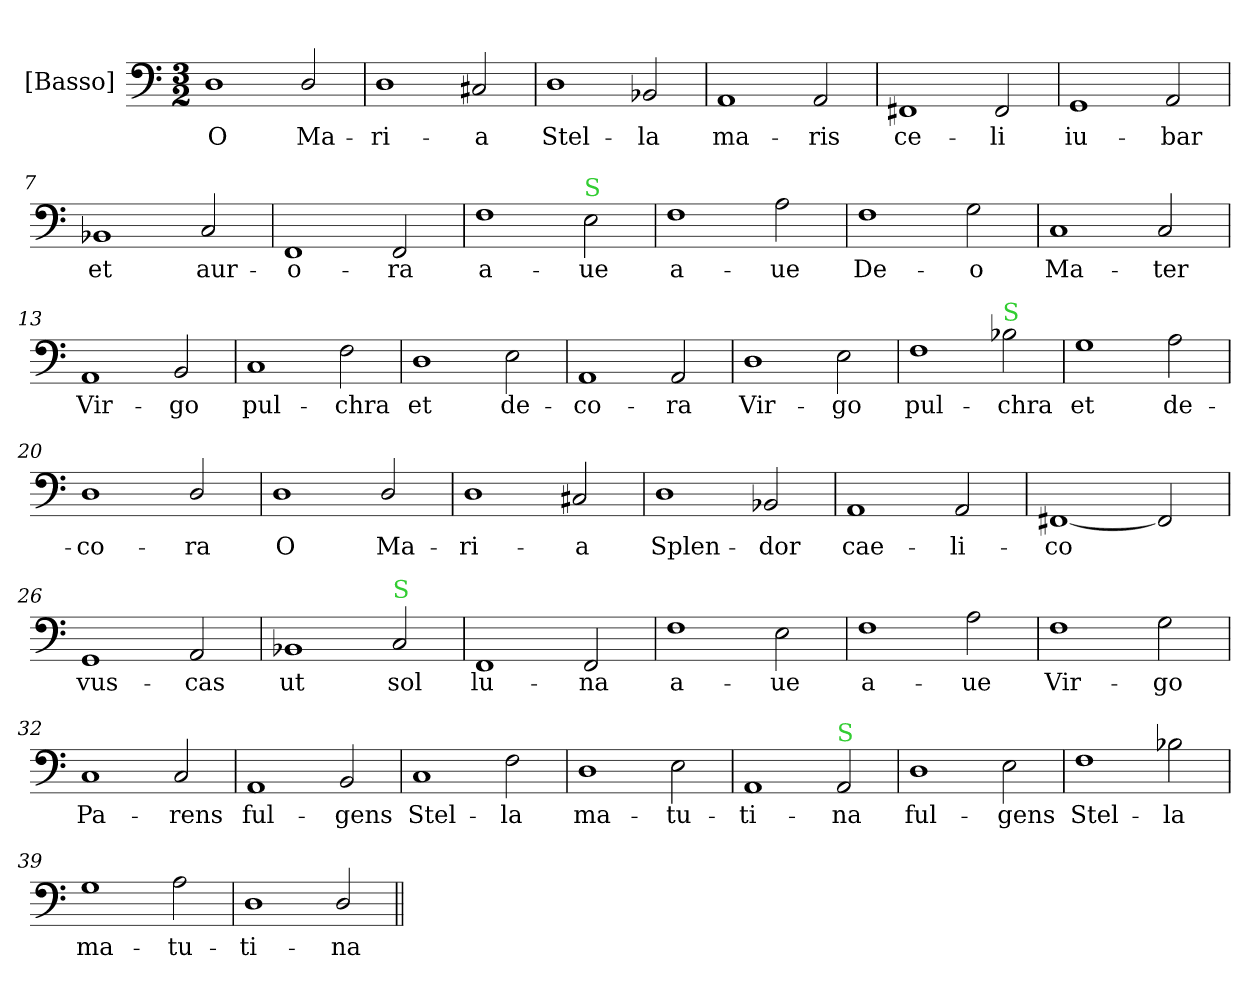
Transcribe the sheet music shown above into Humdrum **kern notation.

**kern	**text
*part1	*part1
*staff1	*staff1
*I"[Basso]	*
*I'B	*
*clefF4	*
*k[]	*
*M3/2	*
=1	=1
1D	O
2D/	Ma-
=2	=2
1D	ri-
2C#X/	-a
=3	=3
1D	Stel-
2BB-X/	-la
=4	=4
1AA	ma-
2AA/	-ris
=5	=5
1FF#X	ce-
2FF#/	-li
=6	=6
1GG	iu-
2AA/	-bar
=7	=7
1BB-X	et
2C/	aur-
=8	=8
1FF	-o-
2FF/	-ra
=9	=9
1F	a-
!LO:TX:a:color=limegreen:t=S	!
2E\	-ue
=10	=10
1F	a-
2A\	-ue
=11	=11
1F	De-
2G\	-o
=12	=12
1C	Ma-
2C/	-ter
=13	=13
1AA	Vir-
2BB/	-go
=14	=14
1C	pul-
2F\	-chra
=15	=15
1D	et
2E\	de-
=16	=16
1AA	-co-
2AA/	-ra
=17	=17
1D	Vir-
2E\	-go
=18	=18
1F	pul-
!LO:TX:a:color=limegreen:t=S	!
2B-X\	-chra
=19	=19
1G	et
2A\	de-
=20	=20
1D	-co-
2D/	-ra
=21	=21
1D	O
2D/	Ma-
=22	=22
1D	-ri-
2C#X/	-a
=23	=23
1D	Splen-
2BB-X/	-dor
=24	=24
1AA	cae-
2AA/	-li-
=25	=25
[1FF#X	-co
2FF#/]	.
=26	=26
1GG	vus-
2AA/	-cas
=27	=27
1BB-X	ut
!LO:TX:a:color=limegreen:t=S	!
2C/	sol
=28	=28
1FF	lu-
2FF/	-na
=29	=29
1F	a-
2E\	-ue
=30	=30
1F	a-
2A\	-ue
=31	=31
1F	Vir-
2G\	-go
=32	=32
1C	Pa-
2C/	-rens
=33	=33
1AA	ful-
2BB/	-gens
=34	=34
1C	Stel-
2F\	-la
=35	=35
1D	ma-
2E\	-tu-
=36	=36
1AA	-ti-
!LO:TX:a:color=limegreen:t=S	!
2AA/	-na
=37	=37
1D	ful-
2E\	-gens
=38	=38
1F	Stel-
2B-X\	-la
=39	=39
1G	ma-
2A\	-tu-
=40	=40
1D	-ti-
2D/	-na
=||	=||
*-	*-
